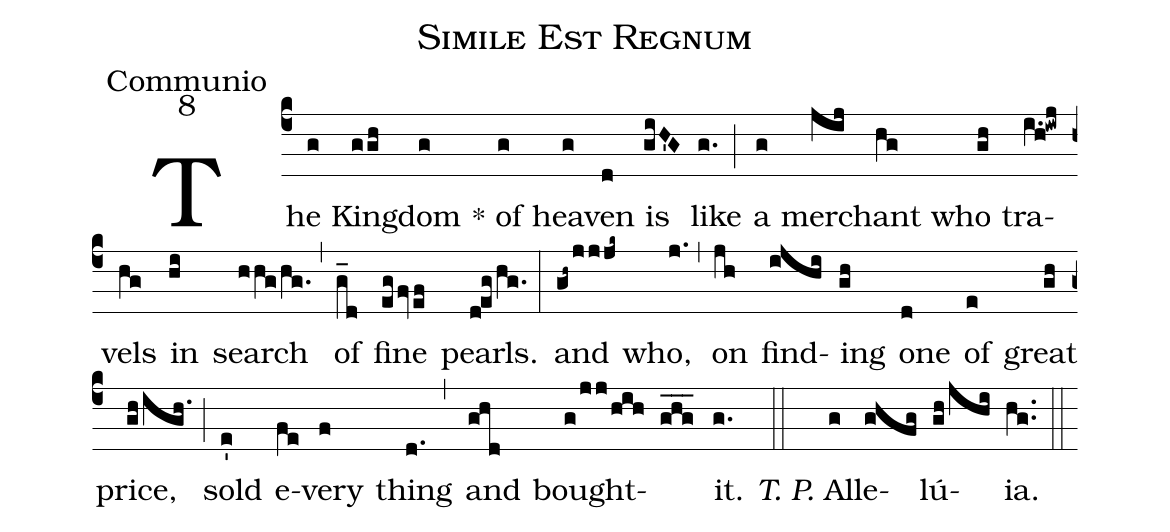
name:Simile Est Regnum;
office-part:Communio;
mode:8;
%%
(c4) The(g) King(ggh)dom(g) * of(g) hea(g)ven(d) is(giH'G) like(g.) (;) a(g) mer(jij)chant(hg) who(gh) tra(i.h!iwj)vels(hg) in(hi) search(hhg/hg.) (,) of(g_d) fine(egfvef) pearls.(deghg.) (:) and(gh~/jjjk~) who,(j.) (,) on(jh) find(ijhi)ing(gh) one(d) of(e) great(gh) price,(gh/igh.) (;) sold(e') e(fe)very(f) thing(d.1) (,) and(ghd) bought(g/jj/hih)(ghg___) it.(g.) (::) <i>T. P.</i> Al(g)le(ghfg)lú(gh/jhi){ia}.(hg..) (::)
